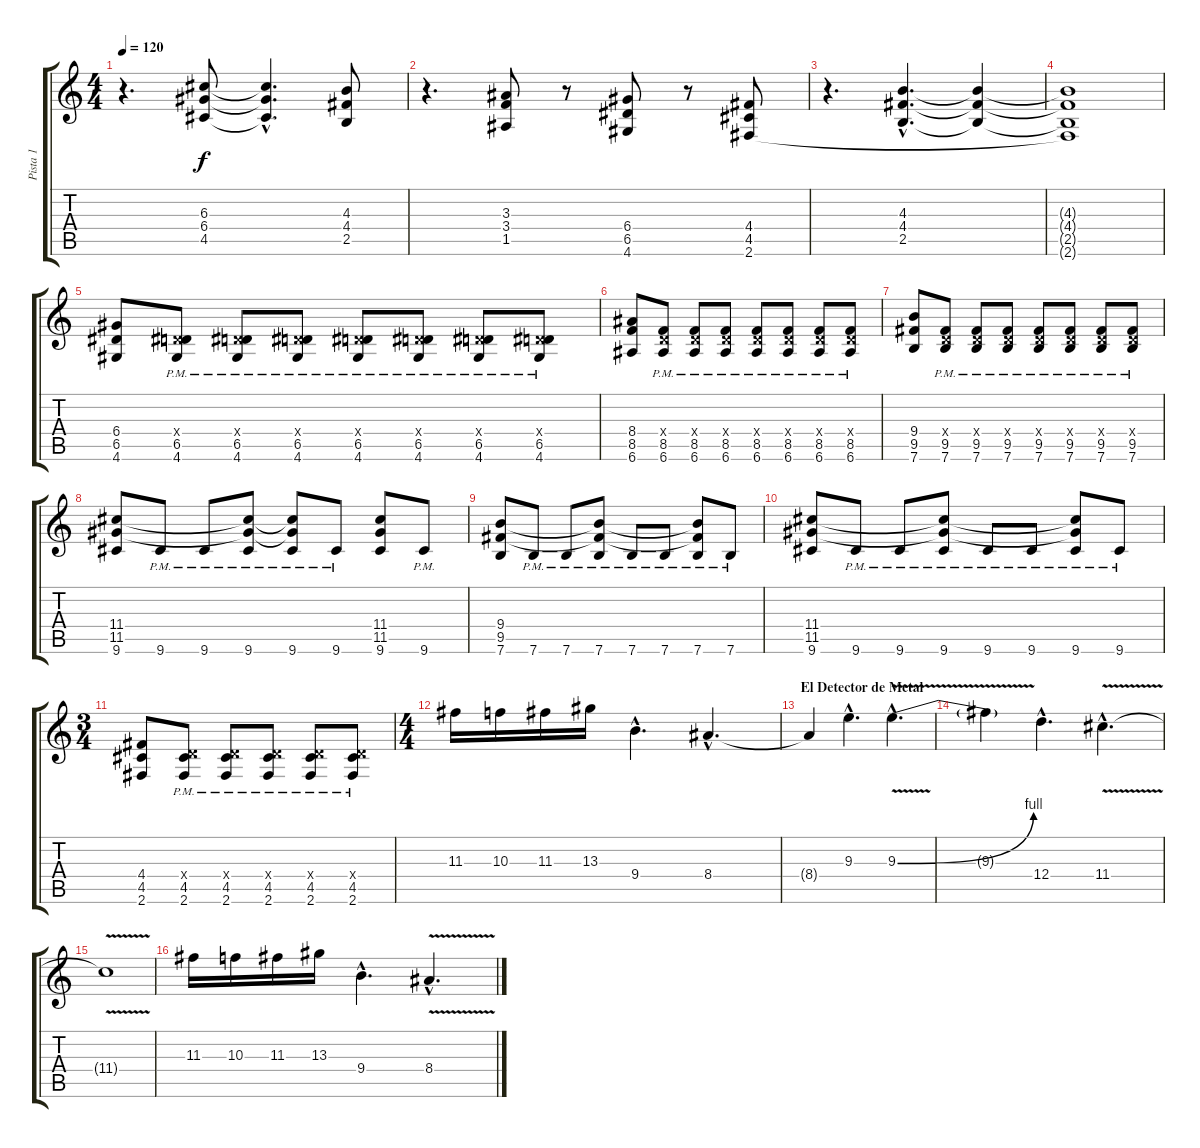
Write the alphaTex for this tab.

\track ("Pista 1" "Pista 1") {instrument overdrivenguitar}
\staff {score tabs}
\tuning (E4 B3 G3 D3 A2 E2) {hide}
\ts (4 4)
\tempo 120
\clef g2
\ks c
r.4{d dy f} (6.3 6.4 4.5).8 (6.3{hac t} 6.4{hac t} 4.5{hac t}).4{d} (4.3 4.4 2.5).8 |
r.4{d} (3.3 3.4 1.5).8 r.8 (6.4 6.5 4.6).8 r.8 (4.4 4.5 2.6).8 |
r.4{d} (4.3{hac} 4.4{hac} 2.5{hac}).4{d} (4.3{t} 4.4{t} 2.5{t}).4 |
(4.3{t} 4.4{t} 2.5{t} 2.6{t}).1 |
(6.4 6.5 4.6).8 (0.4{x} 6.5{pm} 4.6{pm}).8 (0.4{x} 6.5{pm} 4.6{pm}).8 (0.4{x} 6.5{pm} 4.6{pm}).8 (0.4{x} 6.5{pm} 4.6{pm}).8 (0.4{x} 6.5{pm} 4.6{pm}).8 (0.4{x} 6.5{pm} 4.6{pm}).8 (0.4{x} 6.5{pm} 4.6{pm}).8 |
(8.4 8.5 6.6).8 (0.4{x} 8.5{pm} 6.6{pm}).8 (0.4{x} 8.5{pm} 6.6{pm}).8 (0.4{x} 8.5{pm} 6.6{pm}).8 (0.4{x} 8.5{pm} 6.6{pm}).8 (0.4{x} 8.5{pm} 6.6{pm}).8 (0.4{x} 8.5{pm} 6.6{pm}).8 (0.4{x} 8.5{pm} 6.6{pm}).8 |
(9.4 9.5 7.6).8 (0.4{x} 9.5{pm} 7.6{pm}).8 (0.4{x} 9.5{pm} 7.6{pm}).8 (0.4{x} 9.5{pm} 7.6{pm}).8 (0.4{x} 9.5{pm} 7.6{pm}).8 (0.4{x} 9.5{pm} 7.6{pm}).8 (0.4{x} 9.5{pm} 7.6{pm}).8 (0.4{x} 9.5{pm} 7.6{pm}).8 |
(11.4 11.5 9.6).8 9.6{pm}.8 9.6{pm}.8 (11.4{t} 11.5{t} 9.6{pm}).8 (11.4{t} 11.5{t} 9.6{pm}).8 9.6{pm}.8 (11.4 11.5 9.6).8 9.6{pm}.8 |
(9.4 9.5 7.6).8 7.6{pm}.8 7.6{pm}.8 (9.4{t} 9.5{t} 7.6{pm}).8 7.6{pm}.8 7.6{pm}.8 (9.4{t} 9.5{t} 7.6{pm}).8 7.6{pm}.8 |
(11.4 11.5 9.6).8 9.6{pm}.8 9.6{pm}.8 (11.4{t} 11.5{t} 9.6{pm}).8 9.6{pm}.8 9.6{pm}.8 (11.4{t} 11.5{t} 9.6{pm}).8 9.6{pm}.8 |
\ts (3 4)
(4.4 4.5 2.6).8 (0.4{x} 4.5{pm} 2.6{pm}).8 (0.4{x} 4.5{pm} 2.6{pm}).8 (0.4{x} 4.5{pm} 2.6{pm}).8 (0.4{x} 4.5{pm} 2.6{pm}).8 (0.4{x} 4.5{pm} 2.6{pm}).8 |
\ts (4 4)
11.3.16 10.3.16 11.3.16 13.3.16 9.4{hac}.4{d} 8.4{hac}.4{d} |
\section ("" "El Detector de Metal")
8.4{t}.4 9.3{hac}.4{d} 9.3{be (bend 0 0 60 4) v hac}.4{d} |
9.3{t}.4 12.4{hac}.4{d} 11.4{v hac}.4{d} |
11.4{t}.1 |
11.3.16 10.3.16 11.3.16 13.3.16 9.4{hac}.4{d} 8.4{v hac}.4{d}
